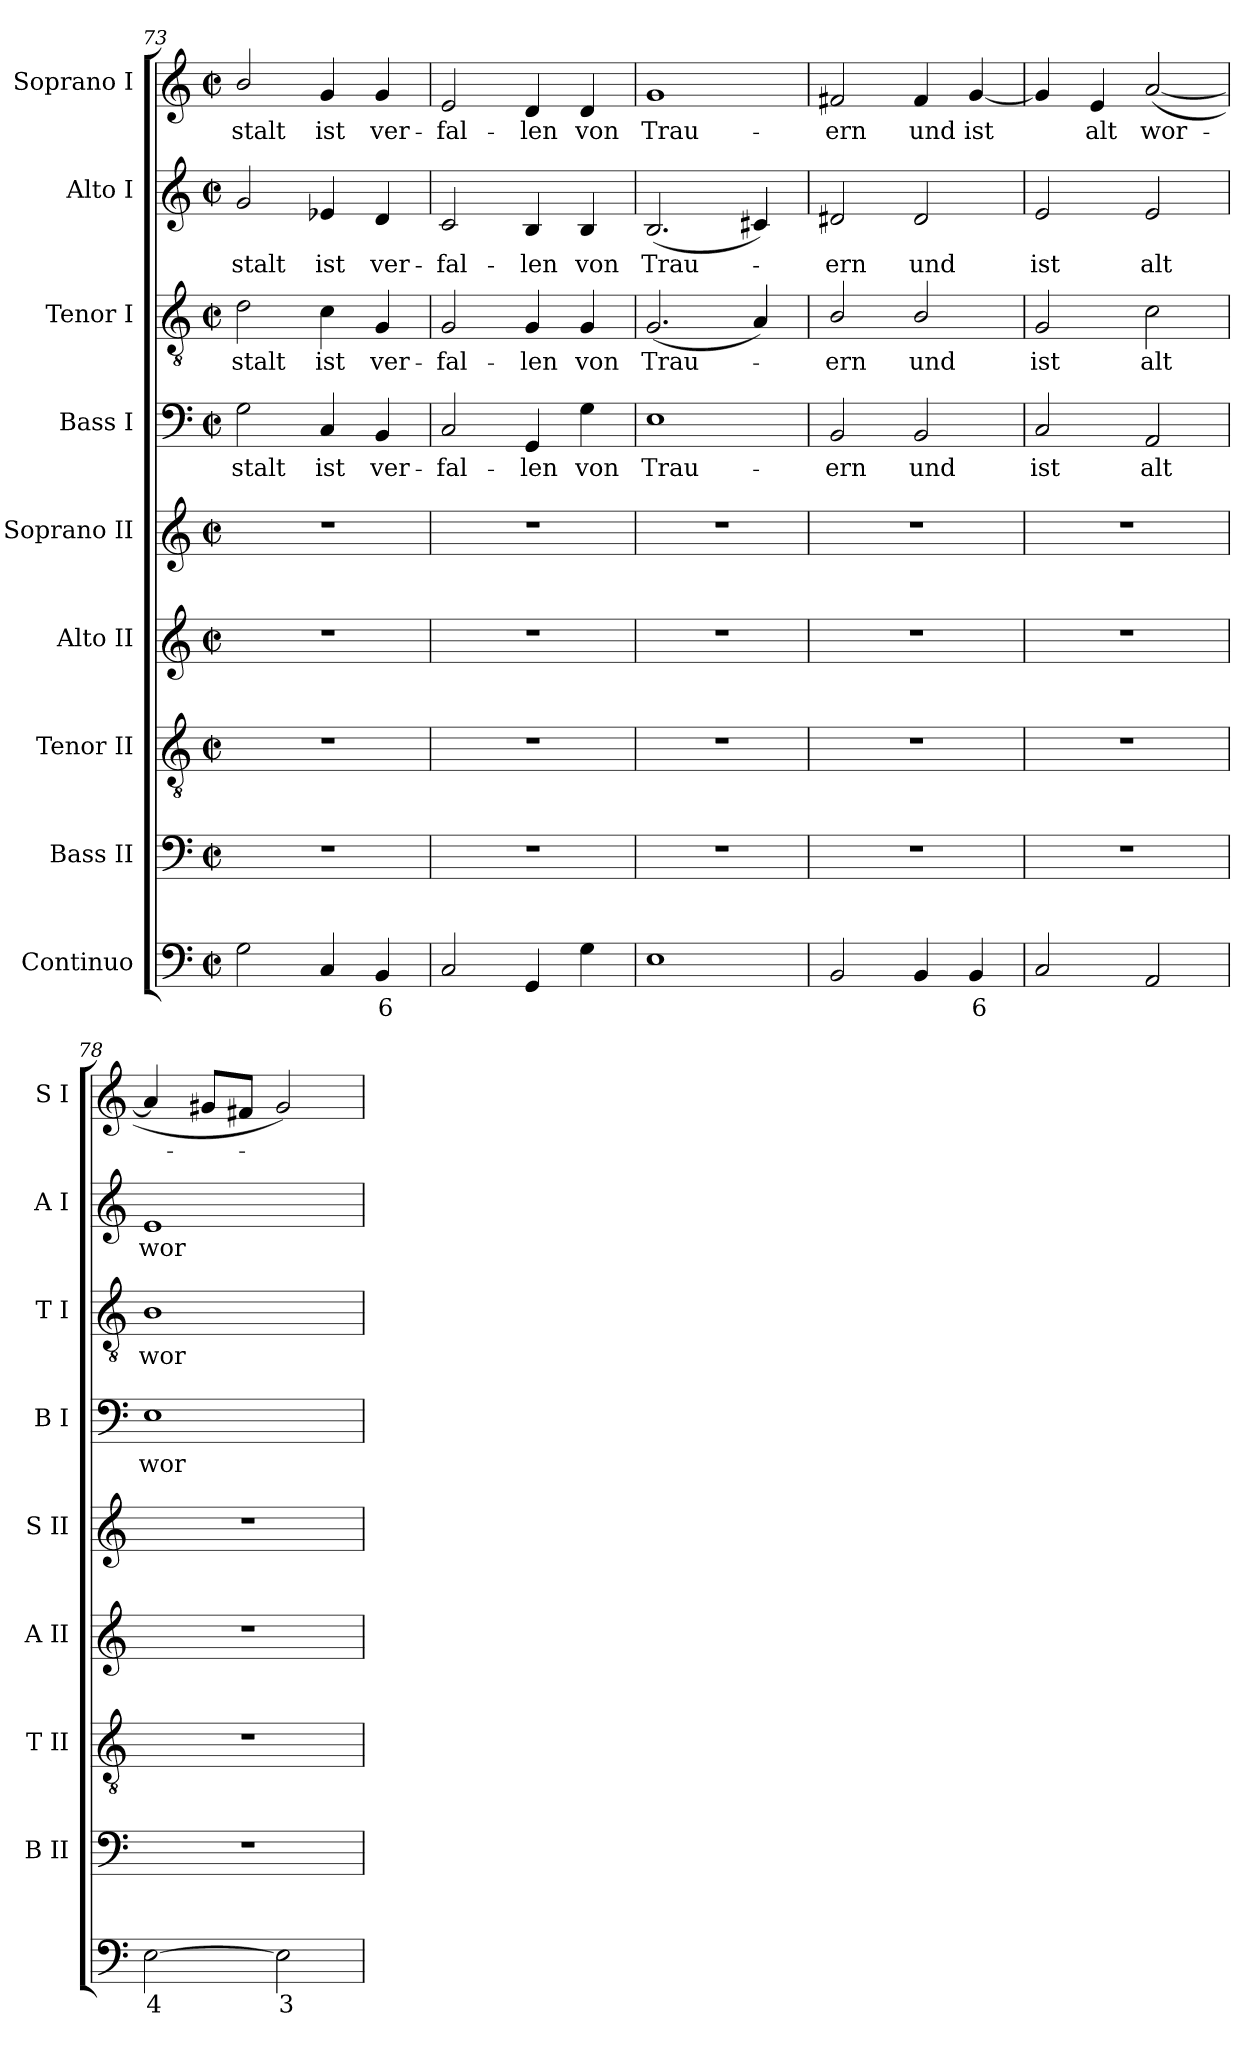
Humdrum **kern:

**kern	**text	**kern	**kern	**kern	**kern	**kern	**text	**kern	**text	**kern	**text	**kern	**text
*part9	*part9	*part8	*part7	*part6	*part5	*part4	*part4	*part3	*part3	*part2	*part2	*part1	*part1
*staff9	*staff9	*staff8	*staff7	*staff6	*staff5	*staff4	*staff4	*staff3	*staff3	*staff2	*staff2	*staff1	*staff1
*I"Continuo	*	*I"Bass II	*I"Tenor II	*I"Alto II	*I"Soprano II	*I"Bass I	*	*I"Tenor I	*	*I"Alto I	*	*I"Soprano I	*
*	*	*I'B II	*I'T II	*I'A II	*I'S II	*I'B I	*	*I'T I	*	*I'A I	*	*I'S I	*
*clefF4	*	*clefF4	*clefGv2	*clefG2	*clefG2	*clefF4	*	*clefGv2	*	*clefG2	*	*clefG2	*
*k[]	*	*k[]	*k[]	*k[]	*k[]	*k[]	*	*k[]	*	*k[]	*	*k[]	*
*C:	*	*C:	*C:	*C:	*C:	*C:	*	*C:	*	*C:	*	*C:	*
*M2/2	*	*M2/2	*M2/2	*M2/2	*M2/2	*M2/2	*	*M2/2	*	*M2/2	*	*M2/2	*
*met(c|)	*	*met(c|)	*met(c|)	*met(c|)	*met(c|)	*met(c|)	*	*met(c|)	*	*met(c|)	*	*met(c|)	*
=73	=73	=73	=73	=73	=73	=73	=73	=73	=73	=73	=73	=73	=73
!	!	!	!	!	!	!	!LO:LY:b	!	!LO:LY:b	!	!LO:LY:b	!	!LO:LY:b
2G	.	1r	1r	1r	1r	2G	-stalt	2d	-stalt	2g	-stalt	2b/	-stalt
!	!	!	!	!	!	!	!LO:LY:b	!	!LO:LY:b	!	!LO:LY:b	!	!LO:LY:b
4C	.	.	.	.	.	4C	ist	4c	ist	4e-X	ist	4g	ist
!	!LO:LY:b	!	!	!	!	!	!LO:LY:b	!	!LO:LY:b	!	!LO:LY:b	!	!LO:LY:b
4BB	6	.	.	.	.	4BB	ver-	4G	ver-	4d	ver-	4g	ver-
=74	=74	=74	=74	=74	=74	=74	=74	=74	=74	=74	=74	=74	=74
!	!	!	!	!	!	!	!LO:LY:b	!	!LO:LY:b	!	!LO:LY:b	!	!LO:LY:b
2C	.	1r	1r	1r	1r	2C	-fal-	2G	-fal-	2c	-fal-	2e	-fal-
!	!	!	!	!	!	!	!LO:LY:b	!	!LO:LY:b	!	!LO:LY:b	!	!LO:LY:b
4GG	.	.	.	.	.	4GG	-len	4G	-len	4B	-len	4d	-len
!	!	!	!	!	!	!	!LO:LY:b	!	!LO:LY:b	!	!LO:LY:b	!	!LO:LY:b
4G	.	.	.	.	.	4G	von	4G	von	4B	von	4d	von
=75	=75	=75	=75	=75	=75	=75	=75	=75	=75	=75	=75	=75	=75
!	!	!	!	!	!	!	!LO:LY:b	!	!LO:LY:b	!	!LO:LY:b	!	!LO:LY:b
1E	.	1r	1r	1r	1r	1E	Trau-	(<2.G	Trau-	(<2.B	Trau-	1g	Trau-
.	.	.	.	.	.	.	.	4A)	.	4c#X)	.	.	.
=76	=76	=76	=76	=76	=76	=76	=76	=76	=76	=76	=76	=76	=76
!	!	!	!	!	!	!	!LO:LY:b	!	!LO:LY:b	!	!LO:LY:b	!	!LO:LY:b
2BB	.	1r	1r	1r	1r	2BB	-ern	2B/	ern	2d#X	ern	2f#X	-ern
!	!	!	!	!	!	!	!LO:LY:b	!	!LO:LY:b	!	!LO:LY:b	!	!LO:LY:b
4BB	.	.	.	.	.	2BB	und	2B/	und	2d#	und	4f#	und
!	!LO:LY:b	!	!	!	!	!	!	!	!	!	!	!	!LO:LY:b
4BB	6	.	.	.	.	.	.	.	.	.	.	[4g	ist
=77	=77	=77	=77	=77	=77	=77	=77	=77	=77	=77	=77	=77	=77
!	!	!	!	!	!	!	!LO:LY:b	!	!LO:LY:b	!	!LO:LY:b	!	!
2C	.	1r	1r	1r	1r	2C	ist	2G	ist	2e	ist	4g]	.
!	!	!	!	!	!	!	!	!	!	!	!	!	!LO:LY:b
.	.	.	.	.	.	.	.	.	.	.	.	4e	alt
!	!	!	!	!	!	!	!LO:LY:b	!	!LO:LY:b	!	!LO:LY:b	!	!LO:LY:b
2AA	.	.	.	.	.	2AA	alt	2c	alt	2e	alt	(<[2a	wor-
=78	=78	=78	=78	=78	=78	=78	=78	=78	=78	=78	=78	=78	=78
!	!LO:LY:b	!	!	!	!	!	!LO:LY:b	!	!LO:LY:b	!	!LO:LY:b	!	!
[2E	4	1r	1r	1r	1r	1E	wor-	1B	wor-	1e	wor-	4a]	.
.	.	.	.	.	.	.	.	.	.	.	.	8g#XL	.
.	.	.	.	.	.	.	.	.	.	.	.	8f#XJ	.
!	!LO:LY:b	!	!	!	!	!	!	!	!	!	!	!	!
2E]	3	.	.	.	.	.	.	.	.	.	.	2g#)	.
=	=	=	=	=	=	=	=	=	=	=	=	=	=
*-	*-	*-	*-	*-	*-	*-	*-	*-	*-	*-	*-	*-	*-
